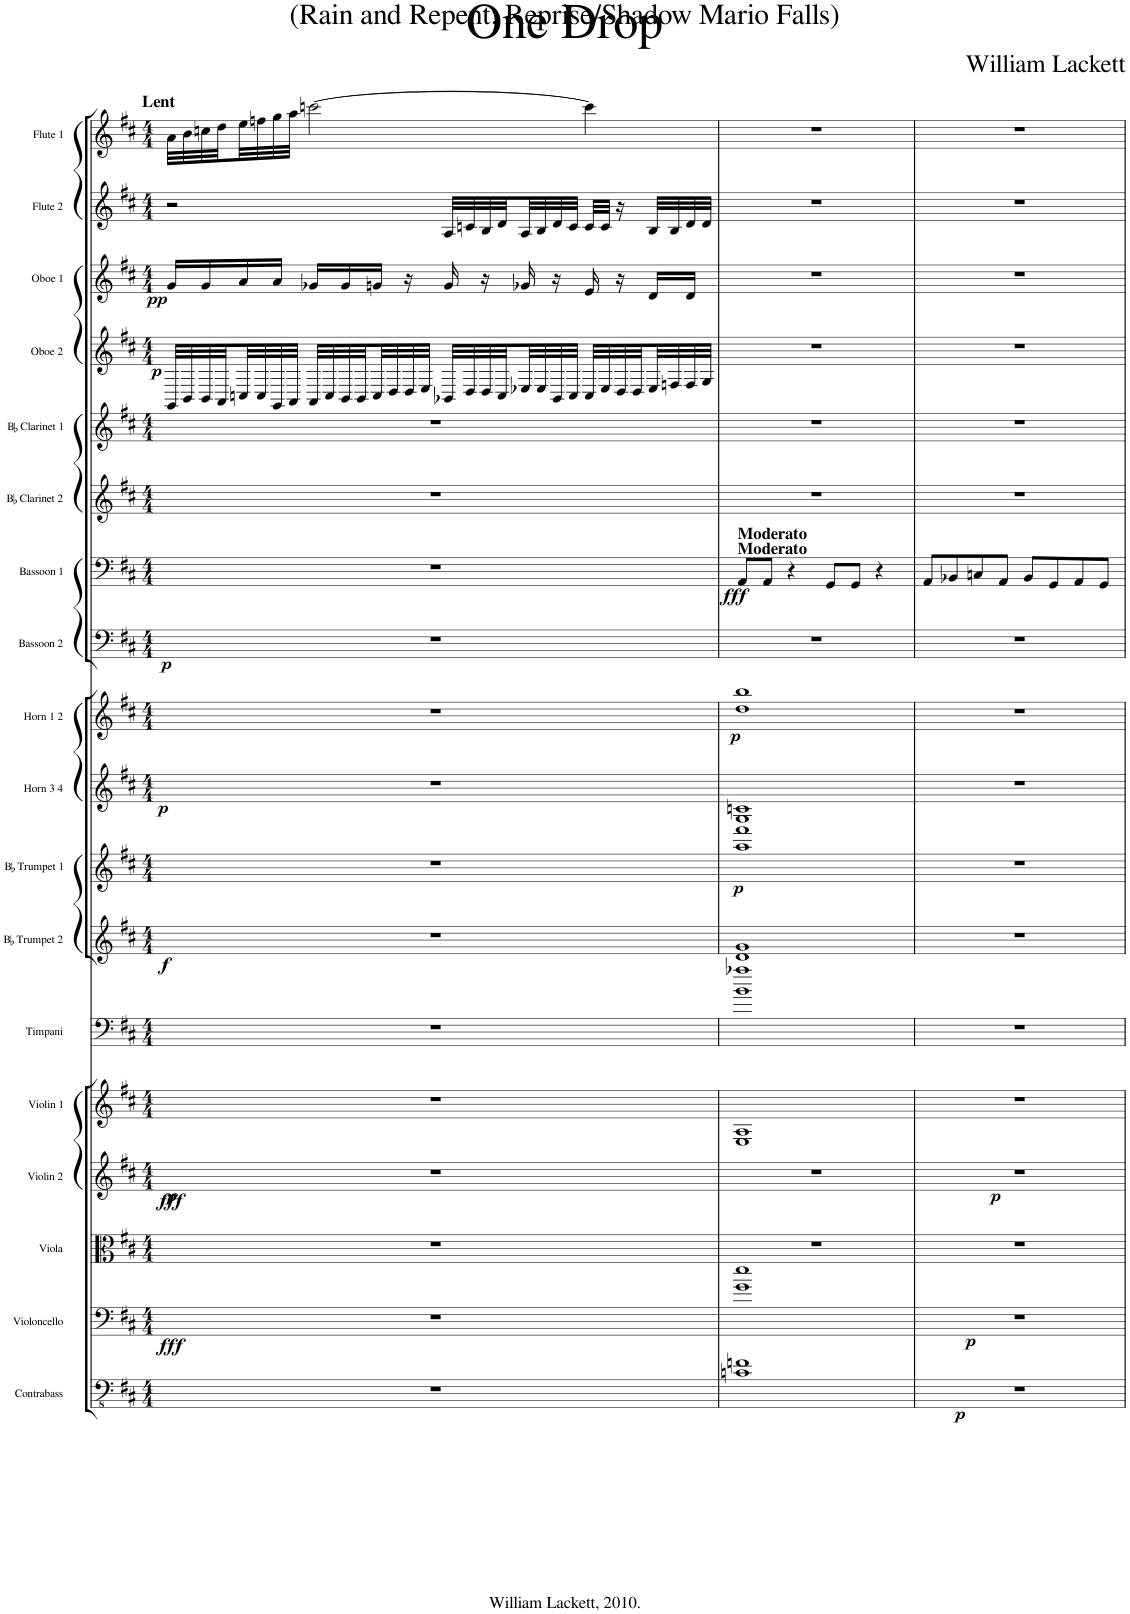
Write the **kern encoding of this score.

**kern	**dynam	**kern	**dynam	**kern	**kern	**dynam	**kern	**kern	**kern	**dynam	**kern	**dynam	**kern	**dynam	**kern	**dynam	**kern	**dynam	**kern	**dynam	**kern	**kern	**kern	**dynam	**kern	**dynam	**kern	**kern
*part18	*part18	*part17	*part17	*part16	*part15	*part15	*part14	*part13	*part12	*part12	*part11	*part11	*part10	*part10	*part9	*part9	*part8	*part8	*part7	*part7	*part6	*part5	*part4	*part4	*part3	*part3	*part2	*part1
*staff18	*staff18	*staff17	*staff17	*staff16	*staff15	*staff15	*staff14	*staff13	*staff12	*staff12	*staff11	*staff11	*staff10	*staff10	*staff9	*staff9	*staff8	*staff8	*staff7	*staff7	*staff6	*staff5	*staff4	*staff4	*staff3	*staff3	*staff2	*staff1
*I"Contrabass	*	*I"Violoncello	*	*I"Viola	*I"Violin 2	*	*I"Violin 1	*I"Timpani	*I"BaccidentalFlat Trumpet 2	*	*I"BaccidentalFlat Trumpet 1	*	*I"Horn 3 4	*	*I"Horn 1 2	*	*I"Bassoon 2	*	*I"Bassoon 1	*	*I"BaccidentalFlat Clarinet 2	*I"BaccidentalFlat Clarinet 1	*I"Oboe 2	*	*I"Oboe 1	*	*I"Flute 2	*I"Flute 1
*I'Cbs.	*	*I'Vlc.	*	*I'Vla.	*I'Vln. 2	*	*I'Vln. 1	*I'Timp.	*I'BaccidentalFlat Tpt. 2	*	*I'BaccidentalFlat Tpt. 1	*	*I'Hn. 3 4	*	*I'Hn. 1 2	*	*I'Bsn. 2	*	*I'Bsn. 1	*	*I'BaccidentalFlat Cl. 2	*I'BaccidentalFlat Cl. 1	*I'Ob. 2	*	*I'Ob. 1	*	*I'Fl. 2	*I'Fl. 1
*clefFv4	*	*clefF4	*	*clefC3	*clefG2	*	*clefG2	*clefF4	*clefG2	*	*clefG2	*	*clefG2	*	*clefG2	*	*clefF4	*	*clefF4	*	*clefG2	*clefG2	*clefG2	*	*clefG2	*	*clefG2	*clefG2
*	*	*	*	*	*	*	*	*	*Trd1c2	*	*Trd1c2	*	*Trd4c7	*	*Trd4c7	*	*	*	*	*	*Trd1c2	*Trd1c2	*	*	*	*	*	*
*k[f#c#]	*	*k[f#c#]	*	*k[f#c#]	*k[f#c#]	*	*k[f#c#]	*k[f#c#]	*k[f#c#]	*	*k[f#c#]	*	*k[f#c#]	*	*k[f#c#]	*	*k[f#c#]	*	*k[f#c#]	*	*k[f#c#]	*k[f#c#]	*k[f#c#]	*	*k[f#c#]	*	*k[f#c#]	*k[f#c#]
*M4/4	*	*M4/4	*	*M4/4	*M4/4	*	*M4/4	*M4/4	*M4/4	*	*M4/4	*	*M4/4	*	*M4/4	*	*M4/4	*	*M4/4	*	*M4/4	*M4/4	*M4/4	*	*M4/4	*	*M4/4	*M4/4
=1	=1	=1	=1	=1	=1	=1	=1	=1	=1	=1	=1	=1	=1	=1	=1	=1	=1	=1	=1	=1	=1	=1	=1	=1	=1	=1	=1	=1
!	!	!	!	!	!	!	!	!	!	!	!	!	!	!	!	!	!	!	!	!	!	!	!	!	!	!	!	!LO:TX:a:B:t=Lent
!	!	!	!LO:DY:b	!	!	!LO:DY:b	!	!	!	!	!	!	!	!	!	!	!	!	!	!	!	!	!	!	!	!	!	!
!	!	!	!	!	!	!LO:DY:n=1:b	!	!	!	!LO:DY:b	!	!	!	!LO:DY:b	!	!	!	!LO:DY:b	!	!	!	!	!	!LO:DY:b	!	!LO:DY:b	!	!
1r	.	1r	fff	1r	1r	p fff	1r	1r	1r	f	1r	.	1r	p	1r	.	1r	p	1r	.	1r	1r	32GG/LLL	p	16g/LL	pp	2r	32a\LLL
.	.	.	.	.	.	.	.	.	.	.	.	.	.	.	.	.	.	.	.	.	.	.	32BB/	.	.	.	.	32b\
.	.	.	.	.	.	.	.	.	.	.	.	.	.	.	.	.	.	.	.	.	.	.	32BB/	.	16g/	.	.	32ccn\
.	.	.	.	.	.	.	.	.	.	.	.	.	.	.	.	.	.	.	.	.	.	.	32AA/	.	.	.	.	32dd\
.	.	.	.	.	.	.	.	.	.	.	.	.	.	.	.	.	.	.	.	.	.	.	32Cn/	.	16a/	.	.	32ee\
.	.	.	.	.	.	.	.	.	.	.	.	.	.	.	.	.	.	.	.	.	.	.	32C/	.	.	.	.	32ffn\
.	.	.	.	.	.	.	.	.	.	.	.	.	.	.	.	.	.	.	.	.	.	.	32GG/	.	16a/JJ	.	.	32gg\
.	.	.	.	.	.	.	.	.	.	.	.	.	.	.	.	.	.	.	.	.	.	.	32AA/JJJ	.	.	.	.	32aa\JJJ
.	.	.	.	.	.	.	.	.	.	.	.	.	.	.	.	.	.	.	.	.	.	.	32AA/LLL	.	16g-X/LL	.	.	[2cccn\
.	.	.	.	.	.	.	.	.	.	.	.	.	.	.	.	.	.	.	.	.	.	.	32C/	.	.	.	.	.
.	.	.	.	.	.	.	.	.	.	.	.	.	.	.	.	.	.	.	.	.	.	.	32BB/	.	16g-/	.	.	.
.	.	.	.	.	.	.	.	.	.	.	.	.	.	.	.	.	.	.	.	.	.	.	32BB/	.	.	.	.	.
.	.	.	.	.	.	.	.	.	.	.	.	.	.	.	.	.	.	.	.	.	.	.	32C/	.	16gn/JJ	.	.	.
.	.	.	.	.	.	.	.	.	.	.	.	.	.	.	.	.	.	.	.	.	.	.	32D/	.	.	.	.	.
.	.	.	.	.	.	.	.	.	.	.	.	.	.	.	.	.	.	.	.	.	.	.	32D/	.	16r	.	.	.
.	.	.	.	.	.	.	.	.	.	.	.	.	.	.	.	.	.	.	.	.	.	.	32E/JJJ	.	.	.	.	.
.	.	.	.	.	.	.	.	.	.	.	.	.	.	.	.	.	.	.	.	.	.	.	32BB-X/LLL	.	16g/	.	32A/LLL	.
.	.	.	.	.	.	.	.	.	.	.	.	.	.	.	.	.	.	.	.	.	.	.	32D/	.	.	.	32cn/	.
.	.	.	.	.	.	.	.	.	.	.	.	.	.	.	.	.	.	.	.	.	.	.	32D/	.	16r	.	32B/	.
.	.	.	.	.	.	.	.	.	.	.	.	.	.	.	.	.	.	.	.	.	.	.	32C/	.	.	.	32d/	.
.	.	.	.	.	.	.	.	.	.	.	.	.	.	.	.	.	.	.	.	.	.	.	32E-X/	.	16g-X/	.	32A/	.
.	.	.	.	.	.	.	.	.	.	.	.	.	.	.	.	.	.	.	.	.	.	.	32E-/	.	.	.	32B/	.
.	.	.	.	.	.	.	.	.	.	.	.	.	.	.	.	.	.	.	.	.	.	.	32BB-/	.	16r	.	32d/	.
.	.	.	.	.	.	.	.	.	.	.	.	.	.	.	.	.	.	.	.	.	.	.	32C/JJJ	.	.	.	32c/JJJ	.
.	.	.	.	.	.	.	.	.	.	.	.	.	.	.	.	.	.	.	.	.	.	.	32C/LLL	.	16e/	.	32c/LLL	4ccc\]
.	.	.	.	.	.	.	.	.	.	.	.	.	.	.	.	.	.	.	.	.	.	.	32E-/	.	.	.	32c/JJJ	.
.	.	.	.	.	.	.	.	.	.	.	.	.	.	.	.	.	.	.	.	.	.	.	32D/	.	16r	.	16r	.
.	.	.	.	.	.	.	.	.	.	.	.	.	.	.	.	.	.	.	.	.	.	.	32D/	.	.	.	.	.
.	.	.	.	.	.	.	.	.	.	.	.	.	.	.	.	.	.	.	.	.	.	.	32E-/	.	16d/LL	.	32B/LLL	.
.	.	.	.	.	.	.	.	.	.	.	.	.	.	.	.	.	.	.	.	.	.	.	32Fn/	.	.	.	32B/	.
.	.	.	.	.	.	.	.	.	.	.	.	.	.	.	.	.	.	.	.	.	.	.	32F/	.	16d/JJ	.	32d/	.
.	.	.	.	.	.	.	.	.	.	.	.	.	.	.	.	.	.	.	.	.	.	.	32G/JJJ	.	.	.	32d/JJJ	.
=2	=2	=2	=2	=2	=2	=2	=2	=2	=2	=2	=2	=2	=2	=2	=2	=2	=2	=2	=2	=2	=2	=2	=2	=2	=2	=2	=2	=2
!	!	!	!	!	!	!	!	!	!	!	!	!	!	!	!	!	!	!	!LO:TX:a:B:t=Moderato	!	!	!	!	!	!	!	!	!
!	!	!	!	!	!	!	!	!	!	!	!	!	!	!	!	!	!	!	!LO:TX:a:B:t=Moderato	!	!	!	!	!	!	!	!	!
!	!	!	!	!	!	!	!	!	!	!	!	!LO:DY:b	!	!	!	!LO:DY:b	!	!	!	!LO:DY:b	!	!	!	!	!	!	!	!
1Cn 1Fn	.	1g 1ee	.	1r	1r	.	1E 1A	1b 1aa-X	1d 1g	.	1aa 1fff#	p	1G 1cn	.	1dd 1bb	p	1r	.	8AA/L	fff	1r	1r	1r	.	1r	.	1r	1r
.	.	.	.	.	.	.	.	.	.	.	.	.	.	.	.	.	.	.	8AA/J	.	.	.	.	.	.	.	.	.
.	.	.	.	.	.	.	.	.	.	.	.	.	.	.	.	.	.	.	4r	.	.	.	.	.	.	.	.	.
.	.	.	.	.	.	.	.	.	.	.	.	.	.	.	.	.	.	.	8GG/L	.	.	.	.	.	.	.	.	.
.	.	.	.	.	.	.	.	.	.	.	.	.	.	.	.	.	.	.	8GG/J	.	.	.	.	.	.	.	.	.
.	.	.	.	.	.	.	.	.	.	.	.	.	.	.	.	.	.	.	4r	.	.	.	.	.	.	.	.	.
=3	=3	=3	=3	=3	=3	=3	=3	=3	=3	=3	=3	=3	=3	=3	=3	=3	=3	=3	=3	=3	=3	=3	=3	=3	=3	=3	=3	=3
!	!LO:DY:b	!	!LO:DY:b	!	!	!LO:DY:b	!	!	!	!	!	!	!	!	!	!	!	!	!	!	!	!	!	!	!	!	!	!
1r	p	1r	p	1r	1r	p	1r	1r	1r	.	1r	.	1r	.	1r	.	1r	.	8AA/L	.	1r	1r	1r	.	1r	.	1r	1r
.	.	.	.	.	.	.	.	.	.	.	.	.	.	.	.	.	.	.	8BB-X/	.	.	.	.	.	.	.	.	.
.	.	.	.	.	.	.	.	.	.	.	.	.	.	.	.	.	.	.	8Cn/	.	.	.	.	.	.	.	.	.
.	.	.	.	.	.	.	.	.	.	.	.	.	.	.	.	.	.	.	8AA/J	.	.	.	.	.	.	.	.	.
.	.	.	.	.	.	.	.	.	.	.	.	.	.	.	.	.	.	.	8BB-/L	.	.	.	.	.	.	.	.	.
.	.	.	.	.	.	.	.	.	.	.	.	.	.	.	.	.	.	.	8GG/	.	.	.	.	.	.	.	.	.
.	.	.	.	.	.	.	.	.	.	.	.	.	.	.	.	.	.	.	8AA/	.	.	.	.	.	.	.	.	.
.	.	.	.	.	.	.	.	.	.	.	.	.	.	.	.	.	.	.	8GG/J	.	.	.	.	.	.	.	.	.
=	=	=	=	=	=	=	=	=	=	=	=	=	=	=	=	=	=	=	=	=	=	=	=	=	=	=	=	=
*-	*-	*-	*-	*-	*-	*-	*-	*-	*-	*-	*-	*-	*-	*-	*-	*-	*-	*-	*-	*-	*-	*-	*-	*-	*-	*-	*-	*-
